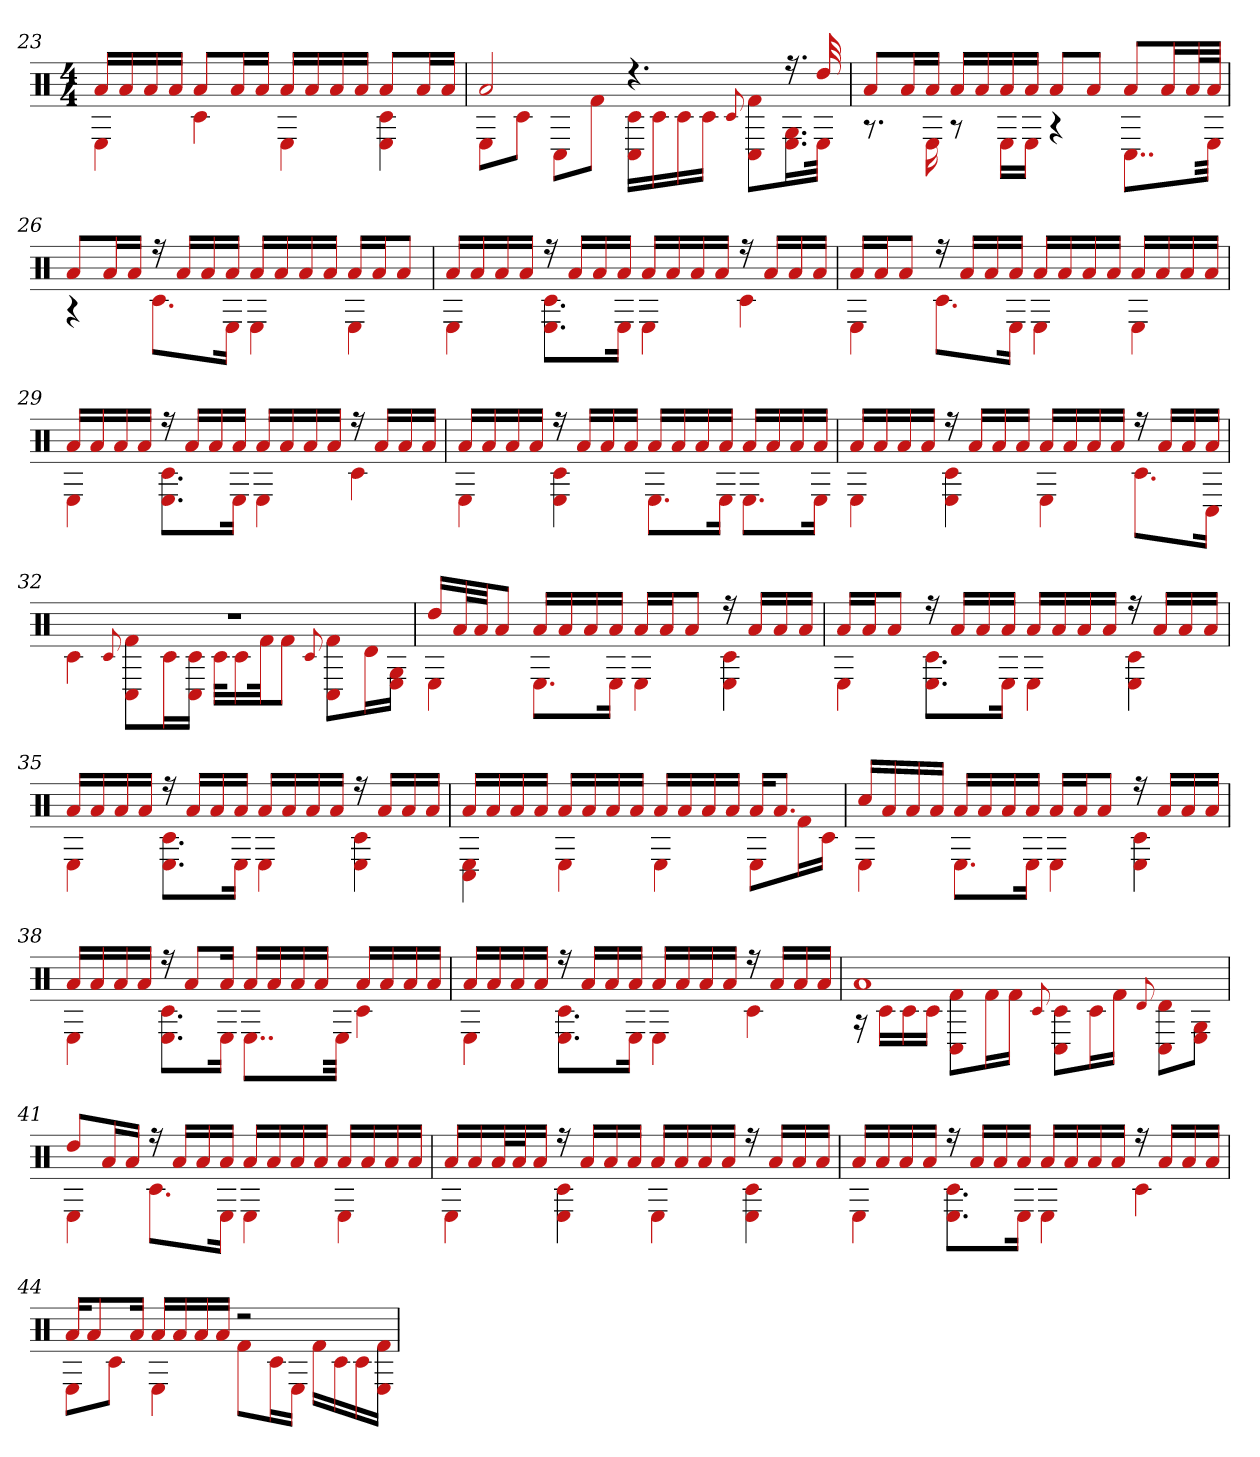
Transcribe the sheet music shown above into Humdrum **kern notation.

**kern
*part1
*staff1
*clefX
*k[]
*M4/4
=23
*^
16aLL	4E
16a	.
16a	.
16aJJ	.
8aL	4c#
16aL	.
16aJJ	.
16aLL	4E
16a	.
16a	.
16aJJ	.
8aL	4E 4c#
16aL	.
16aJJ	.
=24	=24
2a	8EL
.	8c#J
.	8C#L
.	8f#J
4.r	16C# 16c#LL
.	16c#
.	16c#
.	16c#JJ
.	8qqc#
.	8C# 8f#L
16.r	16.E 16.GL
32dd	32EJJk
=25	=25
8aL	8.r
16aL	.
16aJJ	16E
16aLL	8r
16a	.
16a	16ELL
16aJJ	16EJJ
8aL	4r
8aJ	.
8aL	8..C#L
16aL	.
32aL	.
32aJJJ	32EJkk
=26	=26
8aL	4r
16aL	.
16aJJ	.
16r	8.c#L
16aLL	.
16a	.
16aJJ	16EJk
16aLL	4E
16a	.
16a	.
16aJJ	.
16aLL	4E
16aJ	.
8aJ	.
=27	=27
16aLL	4E
16a	.
16a	.
16aJJ	.
16r	8.E 8.c#L
16aLL	.
16a	.
16aJJ	16EJk
16aLL	4E
16a	.
16a	.
16aJJ	.
16r	4c#
16aLL	.
16a	.
16aJJ	.
=28	=28
16aLL	4E
16aJ	.
8aJ	.
16r	8.c#L
16aLL	.
16a	.
16aJJ	16EJk
16aLL	4E
16a	.
16a	.
16aJJ	.
16aLL	4E
16a	.
16a	.
16aJJ	.
=29	=29
16aLL	4E
16a	.
16a	.
16aJJ	.
16r	8.E 8.c#L
16aLL	.
16a	.
16aJJ	16EJk
16aLL	4E
16a	.
16a	.
16aJJ	.
16r	4c#
16aLL	.
16a	.
16aJJ	.
=30	=30
16aLL	4E
16a	.
16a	.
16aJJ	.
16r	4c# 4E
16aLL	.
16a	.
16aJJ	.
16aLL	8.EL
16a	.
16a	.
16aJJ	16EJk
16aLL	8.EL
16a	.
16a	.
16aJJ	16EJk
=31	=31
16aLL	4E
16a	.
16a	.
16aJJ	.
16r	4E 4c#
16aLL	.
16a	.
16aJJ	.
16aLL	4E
16a	.
16a	.
16aJJ	.
16r	8.c#L
16aLL	.
16a	.
16aJJ	16C#Jk
=32	=32
1r	4c#
.	8qqc#
.	8f# 8C#L
.	16c#L
.	16c# 16C#JJ
.	32c#KLL
.	16c#
.	32f#Jk
.	8f#J
.	8qqc#
.	8C# 8f#L
.	16dL
.	16E 16GJJ
=33	=33
16ddLL	4E
32aL	.
32aJJ	.
8aJ	.
16aLL	8.EL
16a	.
16a	.
16aJJ	16EJk
16aLL	4E
16aJ	.
8aJ	.
16r	4E 4c#
16aLL	.
16a	.
16aJJ	.
=34	=34
16aLL	4E
16aJ	.
8aJ	.
16r	8.E 8.c#L
16aLL	.
16a	.
16aJJ	16EJk
16aLL	4E
16a	.
16a	.
16aJJ	.
16r	4E 4c#
16aLL	.
16a	.
16aJJ	.
=35	=35
16aLL	4E
16a	.
16a	.
16aJJ	.
16r	8.E 8.c#L
16aLL	.
16a	.
16aJJ	16EJk
16aLL	4E
16a	.
16a	.
16aJJ	.
16r	4E 4c#
16aLL	.
16a	.
16aJJ	.
=36	=36
16aLL	4C# 4E
16a	.
16a	.
16aJJ	.
16aLL	4E
16a	.
16a	.
16aJJ	.
16aLL	4E
16a	.
16a	.
16aJJ	.
16aKL	8EL
8.aJ	.
.	16f#L
.	16c#JJ
=37	=37
16cc#LL	4E
16a	.
16a	.
16aJJ	.
16aLL	8.EL
16a	.
16a	.
16aJJ	16EJk
16aLL	4E
16aJ	.
8aJ	.
16r	4E 4c#
16aLL	.
16a	.
16aJJ	.
=38	=38
16aLL	4E
16a	.
16a	.
16aJJ	.
16r	8.E 8.c#L
8aL	.
16aJk	16EJk
16aLL	8..EL
16a	.
16a	.
16aJJ	.
.	32EJkk
16aLL	4c#
16a	.
16a	.
16aJJ	.
=39	=39
16aLL	4E
16a	.
16a	.
16aJJ	.
16r	8.E 8.c#L
16aLL	.
16a	.
16aJJ	16EJk
16aLL	4E
16a	.
16a	.
16aJJ	.
16r	4c#
16aLL	.
16a	.
16aJJ	.
=40	=40
1a	16r
.	16c#LL
.	16c#
.	16c#JJ
.	8C# 8f#L
.	16f#L
.	16f#JJ
.	8qqc#
.	8C# 8c#L
.	16c#L
.	16f#JJ
.	8qqd
.	8C# 8dL
.	8G 8EJ
=41	=41
8ddL	4E
16aL	.
16aJJ	.
16r	8.c#L
16aLL	.
16a	.
16aJJ	16EJk
16aLL	4E
16a	.
16a	.
16aJJ	.
16aLL	4E
16a	.
16a	.
16aJJ	.
=42	=42
16aLL	4E
16a	.
32aL	.
32aJ	.
16aJJ	.
16r	4E 4c#
16aLL	.
16a	.
16aJJ	.
16aLL	4E
16a	.
16a	.
16aJJ	.
16r	4E 4c#
16aLL	.
16a	.
16aJJ	.
=43	=43
16aLL	4E
16a	.
16a	.
16aJJ	.
16r	8.E 8.c#L
16aLL	.
16a	.
16aJJ	16EJk
16aLL	4E
16a	.
16a	.
16aJJ	.
16r	4c#
16aLL	.
16a	.
16aJJ	.
=44	=44
16aKL	8EL
8a	.
.	8c#J
16aJk	.
16aLL	4E
16a	.
16a	.
16aJJ	.
2r	8f#L
.	16c#L
.	16EJJ
.	16f#LL
.	16c#
.	16c#
.	16f# 16EJJ
*v	*v
=
*-
